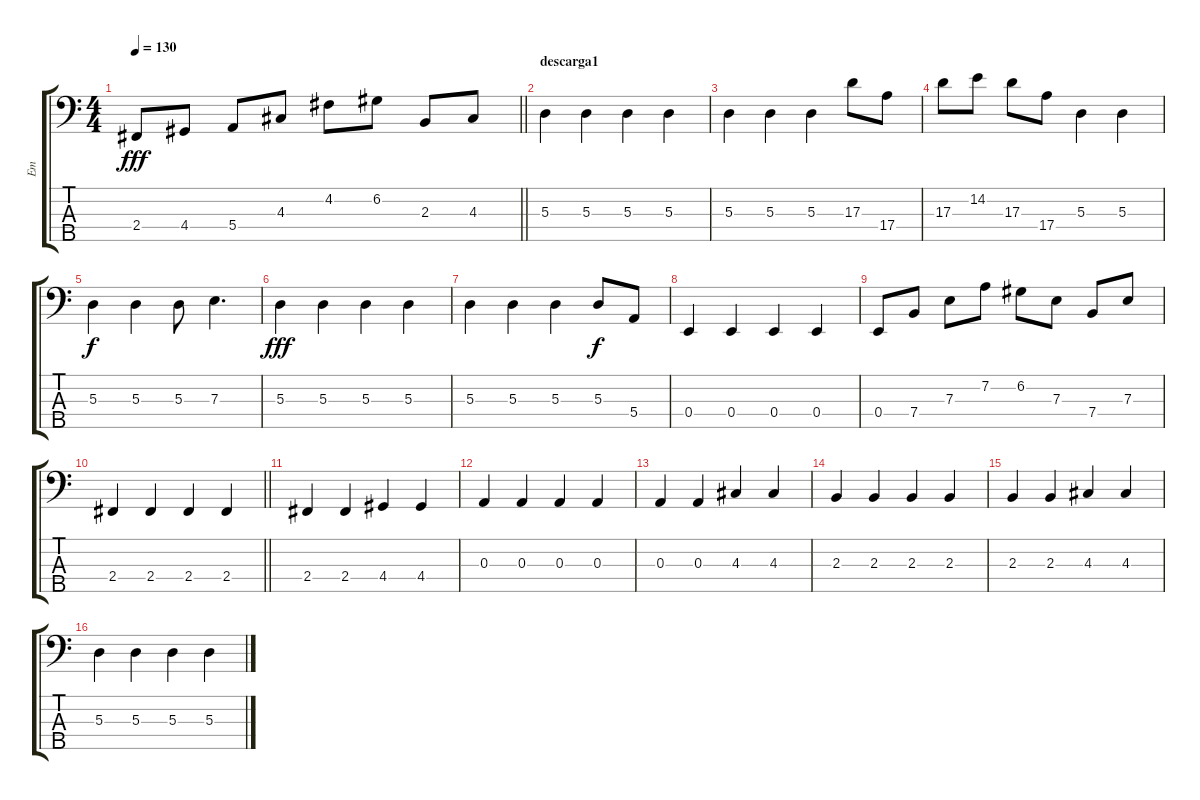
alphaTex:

\track ("Em" "Em") {instrument electricbassfinger}
\staff {score tabs}
\tuning (G2 D2 A1 E1 B0) {hide}
\ts (4 4)
\tempo 130
\clef f4
\barLineRight lightlight
\ks c
2.4.8{dy fff} 4.4.8 5.4.8 4.3.8 4.2.8 6.2.8 2.3.8 4.3.8 |
\section ("" "descarga1")
5.3.4 5.3.4 5.3.4 5.3.4 |
5.3.4 5.3.4 5.3.4 17.3.8 17.4.8 |
17.3.8 14.2.8 17.3.8 17.4.8 5.3.4 5.3.4 |
5.3.4{dy f} 5.3.4 5.3.8 7.3.4{d} |
5.3.4{dy fff} 5.3.4 5.3.4 5.3.4 |
5.3.4 5.3.4 5.3.4 5.3.8{dy f} 5.4.8 |
0.4.4 0.4.4 0.4.4 0.4.4 |
0.4.8 7.4.8 7.3.8 7.2.8 6.2.8 7.3.8 7.4.8 7.3.8 |
\barLineRight lightlight
2.4.4 2.4.4 2.4.4 2.4.4 |
2.4.4 2.4.4 4.4.4 4.4.4 |
0.3.4 0.3.4 0.3.4 0.3.4 |
0.3.4 0.3.4 4.3.4 4.3.4 |
2.3.4 2.3.4 2.3.4 2.3.4 |
2.3.4 2.3.4 4.3.4 4.3.4 |
5.3.4 5.3.4 5.3.4 5.3.4
